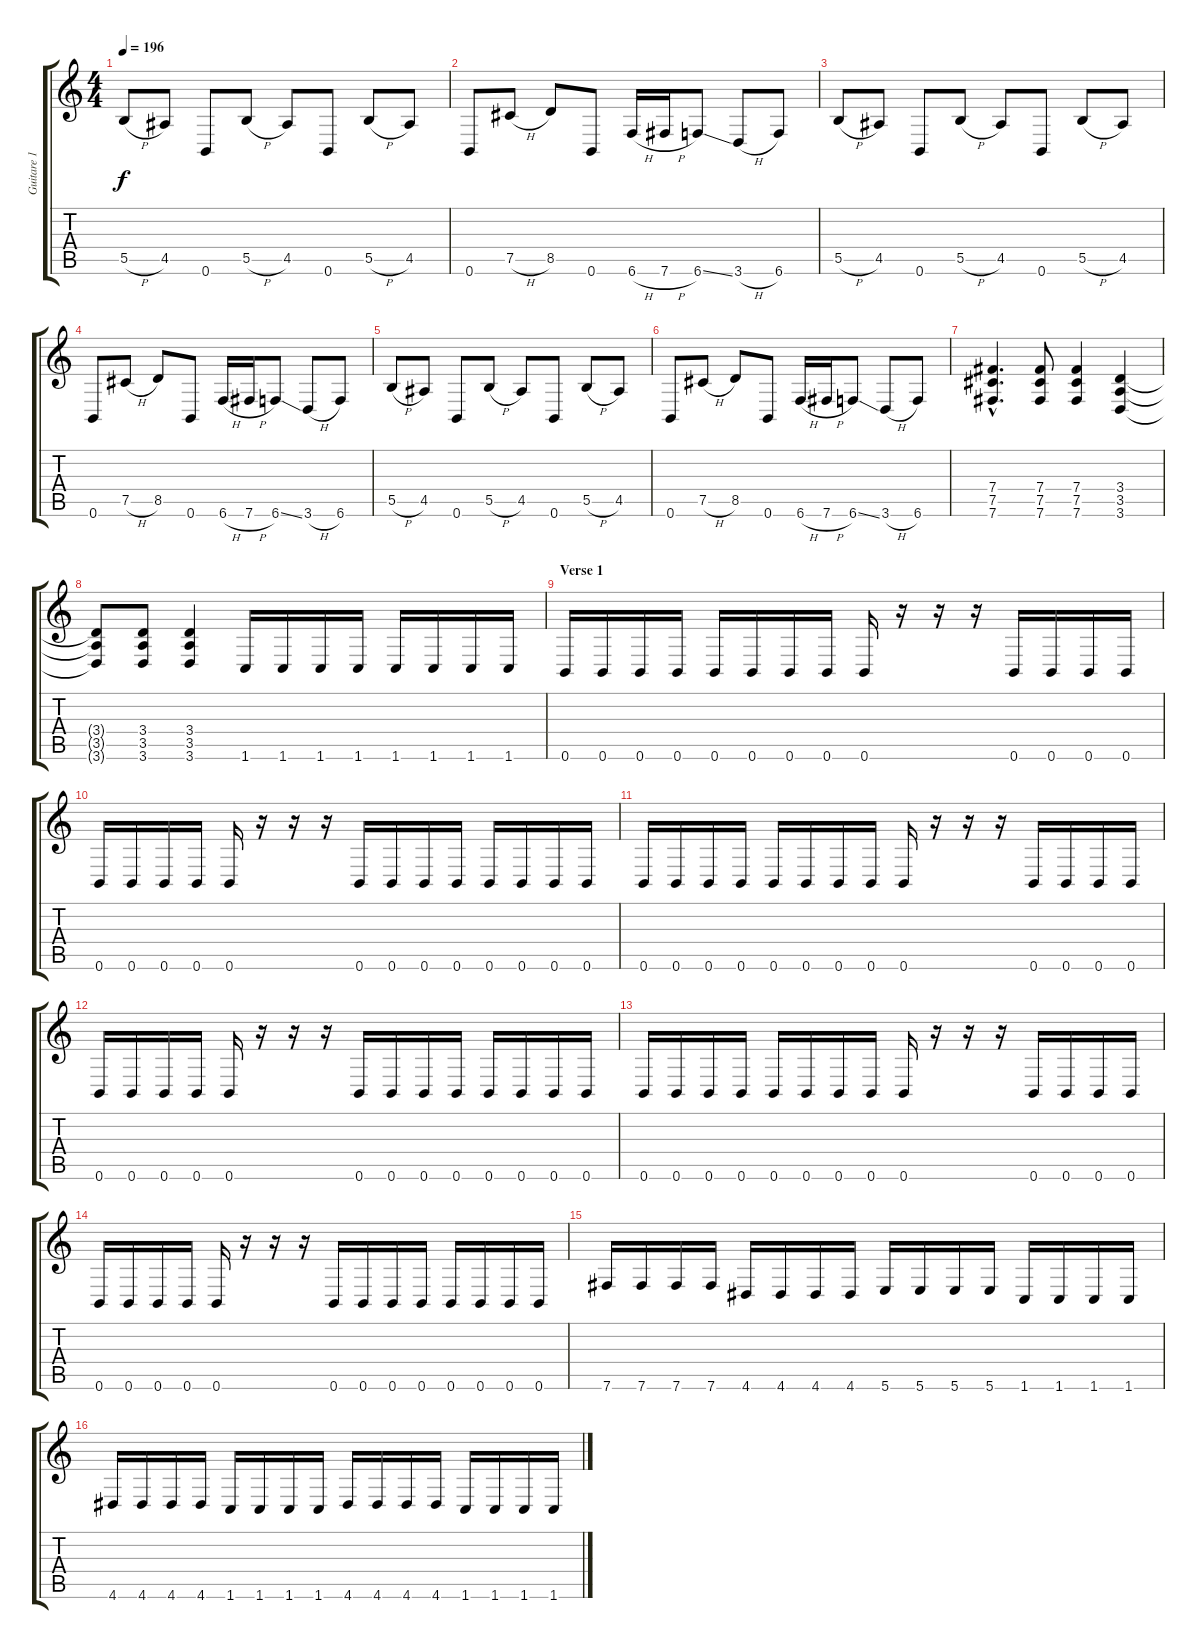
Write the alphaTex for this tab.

\track ("Guitare 1" "Guitare 1") {instrument distortionguitar}
\staff {score tabs}
\tuning (Db4 Ab3 E3 B2 Gb2 B1) {hide}
\ts (4 4)
\tempo 196
\clef g2
\ks c
5.5{h}.8{dy f} 4.5.8 0.6.8 5.5{h}.8 4.5.8 0.6.8 5.5{h}.8 4.5.8 |
0.6.8 7.5{h}.8 8.5.8 0.6.8 6.6{h}.16 7.6{h}.16 6.6{ss}.8 3.6{h}.8 6.6.8 |
5.5{h}.8 4.5.8 0.6.8 5.5{h}.8 4.5.8 0.6.8 5.5{h}.8 4.5.8 |
0.6.8 7.5{h}.8 8.5.8 0.6.8 6.6{h}.16 7.6{h}.16 6.6{ss}.8 3.6{h}.8 6.6.8 |
5.5{h}.8 4.5.8 0.6.8 5.5{h}.8 4.5.8 0.6.8 5.5{h}.8 4.5.8 |
0.6.8 7.5{h}.8 8.5.8 0.6.8 6.6{h}.16 7.6{h}.16 6.6{ss}.8 3.6{h}.8 6.6.8 |
(7.4{hac} 7.5{hac} 7.6{hac}).4{d} (7.4 7.5 7.6).8 (7.4 7.5 7.6).4 (3.4 3.5 3.6).4 |
(3.4{t} 3.5{t} 3.6{t}).8 (3.4 3.5 3.6).8 (3.4 3.5 3.6).4 1.6.16 1.6.16 1.6.16 1.6.16 1.6.16 1.6.16 1.6.16 1.6.16 |
\section ("" "Verse 1")
0.6.16 0.6.16 0.6.16 0.6.16 0.6.16 0.6.16 0.6.16 0.6.16 0.6.16 r.16 r.16 r.16 0.6.16 0.6.16 0.6.16 0.6.16 |
0.6.16 0.6.16 0.6.16 0.6.16 0.6.16 r.16 r.16 r.16 0.6.16 0.6.16 0.6.16 0.6.16 0.6.16 0.6.16 0.6.16 0.6.16 |
0.6.16 0.6.16 0.6.16 0.6.16 0.6.16 0.6.16 0.6.16 0.6.16 0.6.16 r.16 r.16 r.16 0.6.16 0.6.16 0.6.16 0.6.16 |
0.6.16 0.6.16 0.6.16 0.6.16 0.6.16 r.16 r.16 r.16 0.6.16 0.6.16 0.6.16 0.6.16 0.6.16 0.6.16 0.6.16 0.6.16 |
0.6.16 0.6.16 0.6.16 0.6.16 0.6.16 0.6.16 0.6.16 0.6.16 0.6.16 r.16 r.16 r.16 0.6.16 0.6.16 0.6.16 0.6.16 |
0.6.16 0.6.16 0.6.16 0.6.16 0.6.16 r.16 r.16 r.16 0.6.16 0.6.16 0.6.16 0.6.16 0.6.16 0.6.16 0.6.16 0.6.16 |
7.6.16 7.6.16 7.6.16 7.6.16 4.6.16 4.6.16 4.6.16 4.6.16 5.6.16 5.6.16 5.6.16 5.6.16 1.6.16 1.6.16 1.6.16 1.6.16 |
4.6.16 4.6.16 4.6.16 4.6.16 1.6.16 1.6.16 1.6.16 1.6.16 4.6.16 4.6.16 4.6.16 4.6.16 1.6.16 1.6.16 1.6.16 1.6.16
